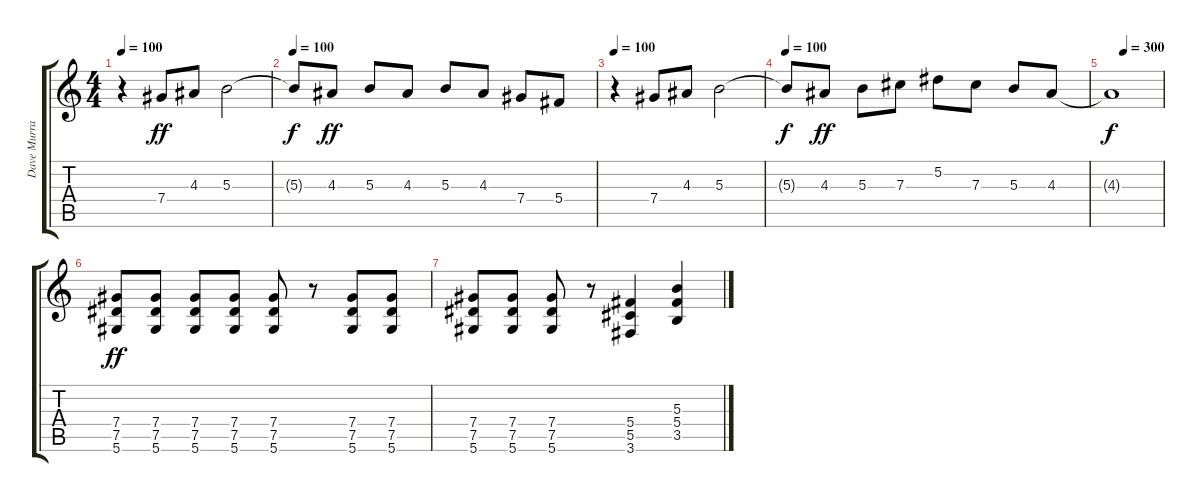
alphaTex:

\track ("Dave Murray" "Dave Murra") {instrument overdrivenguitar}
\staff {score tabs}
\tuning (Eb4 Bb3 Gb3 Db3 Ab2 Eb2) {hide}
\ts (4 4)
\tempo 100
\clef g2
\ks c
r.4{dy ff} 7.4.8 4.3.8 5.3.2 |
\tempo 100
5.3{t}.8{dy f} 4.3.8{dy ff} 5.3.8 4.3.8 5.3.8 4.3.8 7.4.8 5.4.8 |
\tempo 100
r.4 7.4.8 4.3.8 5.3.2 |
\tempo 100
5.3{t}.8{dy f} 4.3.8{dy ff} 5.3.8 7.3.8 5.2.8 7.3.8 5.3.8 4.3.8 |
\tempo (300 0.25)
4.3{t}.1{dy f} |
(7.4 7.5 5.6).8{dy ff} (7.4 7.5 5.6).8 (7.4 7.5 5.6).8 (7.4 7.5 5.6).8 (7.4 7.5 5.6).8 r.8 (7.4 7.5 5.6).8 (7.4 7.5 5.6).8 |
(7.4 7.5 5.6).8 (7.4 7.5 5.6).8 (7.4 7.5 5.6).8 r.8 (5.4 5.5 3.6).4 (5.3 5.4 3.5).4
